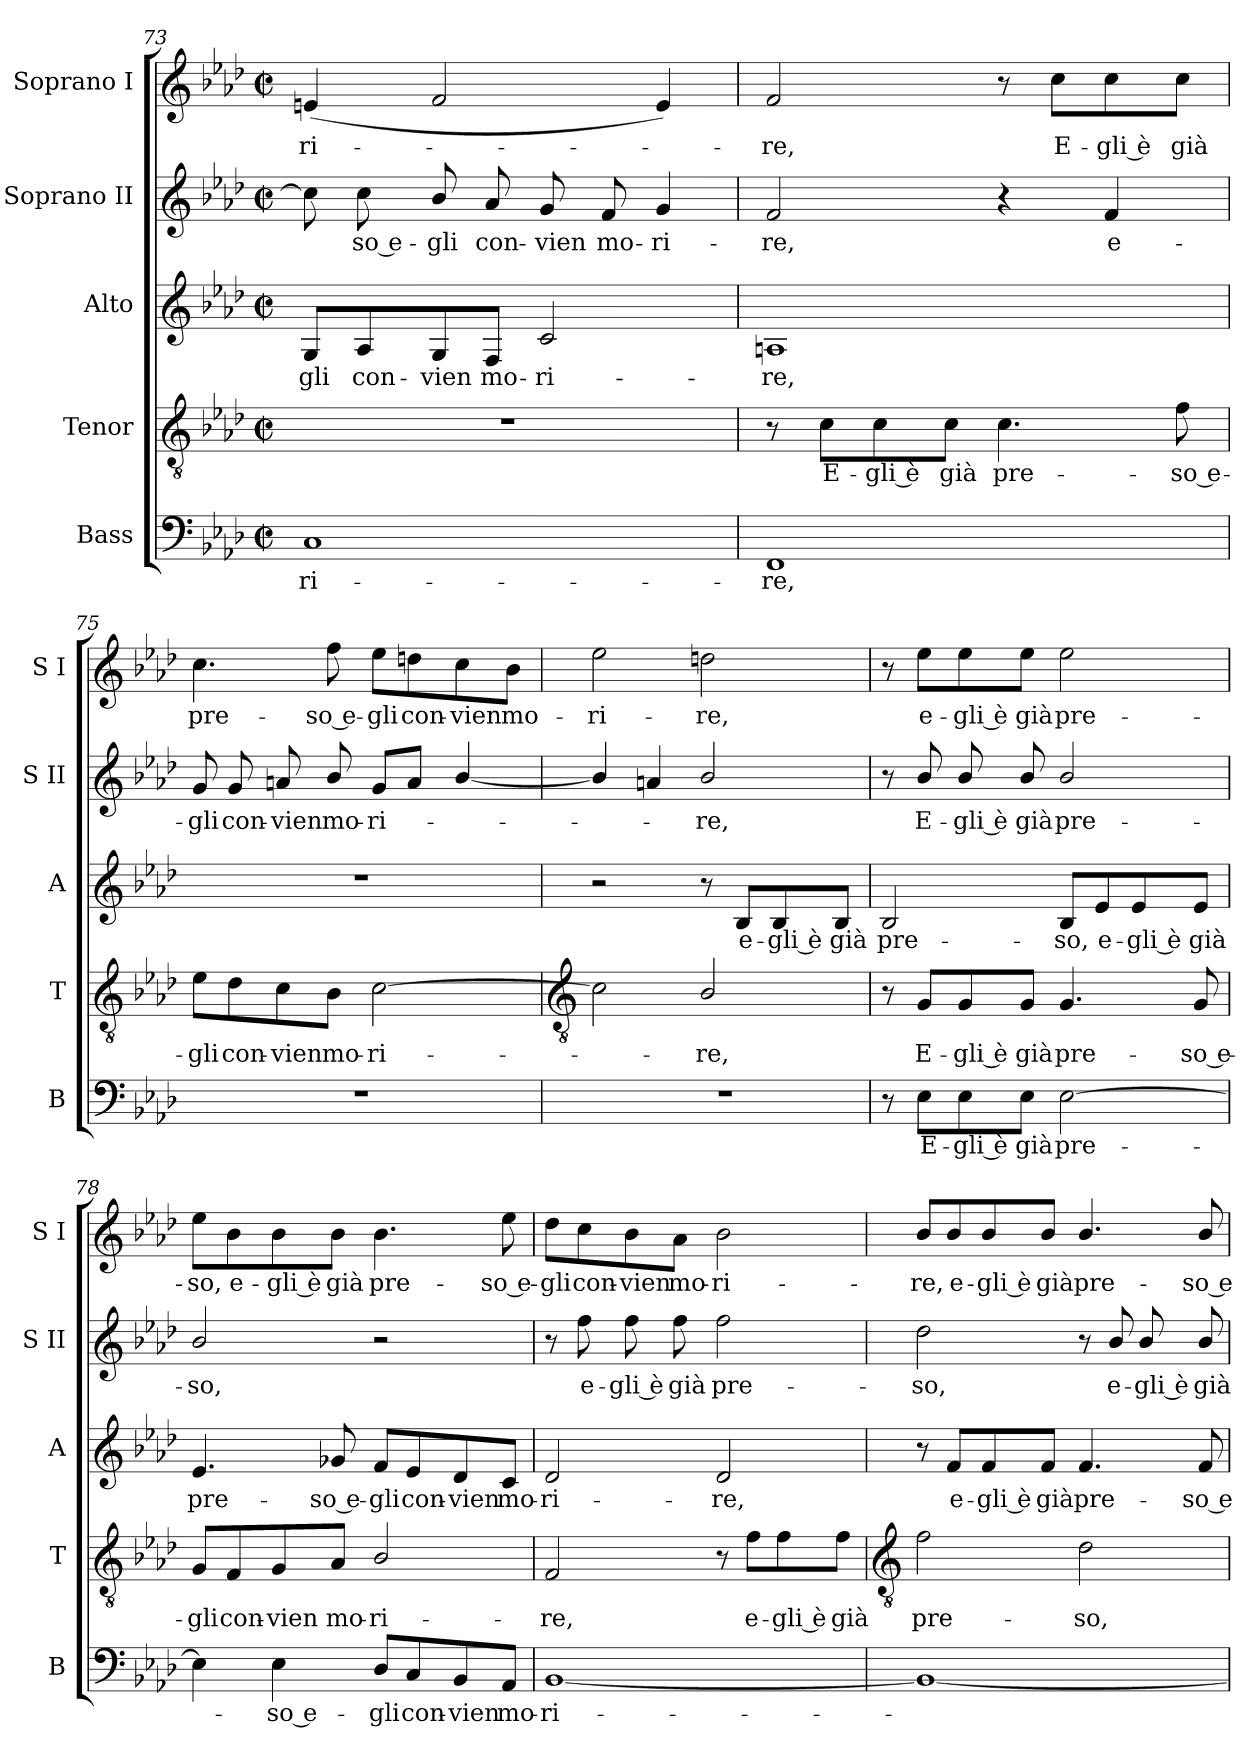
**kern	**text	**kern	**text	**kern	**text	**kern	**text	**kern	**text
*part5	*part5	*part4	*part4	*part3	*part3	*part2	*part2	*part1	*part1
*staff5	*staff5	*staff4	*staff4	*staff3	*staff3	*staff2	*staff2	*staff1	*staff1
*I"Bass	*	*I"Tenor	*	*I"Alto	*	*I"Soprano II	*	*I"Soprano I	*
*I'B	*	*I'T	*	*I'A	*	*I'S II	*	*I'S I	*
!!LO:LB:g=z
*clefF4	*	*clefGv2	*	*clefG2	*	*clefG2	*	*clefG2	*
*k[b-e-a-d-]	*	*k[b-e-a-d-]	*	*k[b-e-a-d-]	*	*k[b-e-a-d-]	*	*k[b-e-a-d-]	*
*A-:	*	*A-:	*	*A-:	*	*A-:	*	*A-:	*
*M2/2	*	*M2/2	*	*M2/2	*	*M2/2	*	*M2/2	*
*met(c|)	*	*met(c|)	*	*met(c|)	*	*met(c|)	*	*met(c|)	*
=73	=73	=73	=73	=73	=73	=73	=73	=73	=73
!	!LO:LY:b	!	!	!	!LO:LY:b	!	!	!	!LO:LY:b
1C	-ri-	1r	.	8G/L	-gli	8cc]	.	(<4en	-ri-
!	!	!	!	!	!LO:LY:b	!	!LO:LY:b	!	!
.	.	.	.	8A-/	con-	8cc	so e-	.	.
!	!	!	!	!	!LO:LY:b	!	!LO:LY:b	!	!
.	.	.	.	8G/	-vien	8b-/	-gli	2f	.
!	!	!	!	!	!LO:LY:b	!	!LO:LY:b	!	!
.	.	.	.	8F/J	mo-	8a-	con-	.	.
!	!	!	!	!	!LO:LY:b	!	!LO:LY:b	!	!
.	.	.	.	2c	-ri-	8g/	-vien	.	.
!	!	!	!	!	!	!	!LO:LY:b	!	!
.	.	.	.	.	.	8f	mo-	.	.
!	!	!	!	!	!	!	!LO:LY:b	!	!
.	.	.	.	.	.	4g/	-ri-	4e)	.
=74	=74	=74	=74	=74	=74	=74	=74	=74	=74
!	!LO:LY:b	!	!	!	!LO:LY:b	!	!LO:LY:b	!	!LO:LY:b
1FF	-re,	8r	.	1An	-re,	2f	-re,	2f	re,
!	!	!	!LO:LY:b	!	!	!	!	!	!
.	.	8c\L	E-	.	.	.	.	.	.
!	!	!	!LO:LY:b	!	!	!	!	!	!
.	.	8c\	-gli è	.	.	.	.	.	.
!	!	!	!LO:LY:b	!	!	!	!	!	!
.	.	8c\J	già	.	.	.	.	.	.
!	!	!	!LO:LY:b	!	!	!	!	!	!
.	.	4.c	pre-	.	.	4r	.	8r	.
!	!	!	!	!	!	!	!	!	!LO:LY:b
.	.	.	.	.	.	.	.	8cc\L	E-
!	!	!	!	!	!	!	!LO:LY:b	!	!LO:LY:b
.	.	.	.	.	.	4f	e-	8cc\	-gli è
!	!	!	!LO:LY:b	!	!	!	!	!	!LO:LY:b
.	.	8f	-so e-	.	.	.	.	8cc\J	già
=75	=75	=75	=75	=75	=75	=75	=75	=75	=75
!	!	!	!LO:LY:b	!	!	!	!LO:LY:b	!	!LO:LY:b
1r	.	8e-\L	-gli	1r	.	8g	-gli	4.cc	pre-
!	!	!	!LO:LY:b	!	!	!	!LO:LY:b	!	!
.	.	8d-\	con-	.	.	8g	con-	.	.
!	!	!	!LO:LY:b	!	!	!	!LO:LY:b	!	!
.	.	8c\	-vien	.	.	8an	-vien	.	.
!	!	!	!LO:LY:b	!	!	!	!LO:LY:b	!	!LO:LY:b
.	.	8B-\J	mo-	.	.	8b-/	mo-	8ff	-so e-
!	!	!	!LO:LY:b	!	!	!	!LO:LY:b	!	!LO:LY:b
.	.	[2c	-ri-	.	.	8gL	-ri-	8ee-\L	-gli
!	!	!	!	!	!	!	!	!	!LO:LY:b
.	.	.	.	.	.	8aJ	.	8ddn\	con-
!	!	!	!	!	!	!	!	!	!LO:LY:b
.	.	.	.	.	.	[4b-/	.	8cc\	-vien
!	!	!	!	!	!	!	!	!	!LO:LY:b
.	.	.	.	.	.	.	.	8b-\J	mo-
!!LO:LB:g=z
=76	=76	=76	=76	=76	=76	=76	=76	=76	=76
*	*	*clefGv2	*	*	*	*	*	*	*
!	!	!	!	!	!	!	!	!	!LO:LY:b
1r	.	2c]	.	2r	.	4b-/]	.	2ee-	-ri-
.	.	.	.	.	.	4an	.	.	.
!	!	!	!LO:LY:b	!	!	!	!LO:LY:b	!	!LO:LY:b
.	.	2B-/	re,	8r	.	2b-/	re,	2ddn	-re,
!	!	!	!	!	!LO:LY:b	!	!	!	!
.	.	.	.	8B-/L	e-	.	.	.	.
!	!	!	!	!	!LO:LY:b	!	!	!	!
.	.	.	.	8B-/	-gli è	.	.	.	.
!	!	!	!	!	!LO:LY:b	!	!	!	!
.	.	.	.	8B-/J	già	.	.	.	.
=77	=77	=77	=77	=77	=77	=77	=77	=77	=77
!	!	!	!	!	!LO:LY:b	!	!	!	!
8r	.	8r	.	2B-	pre-	8r	.	8r	.
!	!LO:LY:b	!	!LO:LY:b	!	!	!	!LO:LY:b	!	!LO:LY:b
8E-\L	E-	8G/L	E-	.	.	8b-/	E-	8ee-\L	e-
!	!LO:LY:b	!	!LO:LY:b	!	!	!	!LO:LY:b	!	!LO:LY:b
8E-\	-gli è	8G/	-gli è	.	.	8b-/	-gli è	8ee-\	-gli è
!	!LO:LY:b	!	!LO:LY:b	!	!	!	!LO:LY:b	!	!LO:LY:b
8E-\J	già	8G/J	già	.	.	8b-/	già	8ee-\J	già
!	!LO:LY:b	!	!LO:LY:b	!	!LO:LY:b	!	!LO:LY:b	!	!LO:LY:b
[2E-	pre-	4.G/	pre-	8B-/L	-so,	2b-/	pre-	2ee-	pre-
!	!	!	!	!	!LO:LY:b	!	!	!	!
.	.	.	.	8e-/	e-	.	.	.	.
!	!	!	!	!	!LO:LY:b	!	!	!	!
.	.	.	.	8e-/	-gli è	.	.	.	.
!	!	!	!LO:LY:b	!	!LO:LY:b	!	!	!	!
.	.	8G/	-so e-	8e-/J	già	.	.	.	.
=78	=78	=78	=78	=78	=78	=78	=78	=78	=78
!	!	!	!LO:LY:b	!	!LO:LY:b	!	!LO:LY:b	!	!LO:LY:b
4E-]	.	8G/L	-gli	4.e-	pre-	2b-/	-so,	8ee-\L	-so,
!	!	!	!LO:LY:b	!	!	!	!	!	!LO:LY:b
.	.	8F/	con-	.	.	.	.	8b-\	e-
!	!LO:LY:b	!	!LO:LY:b	!	!	!	!	!	!LO:LY:b
4E-	so e-	8G/	-vien	.	.	.	.	8b-\	-gli è
!	!	!	!LO:LY:b	!	!LO:LY:b	!	!	!	!LO:LY:b
.	.	8A-/J	mo-	8g-X/	-so e-	.	.	8b-\J	già
!	!LO:LY:b	!	!LO:LY:b	!	!LO:LY:b	!	!	!	!LO:LY:b
8D-/L	-gli	2B-/	-ri-	8f/L	-gli	2r	.	4.b-	pre-
!	!LO:LY:b	!	!	!	!LO:LY:b	!	!	!	!
8C/	con-	.	.	8e-/	con-	.	.	.	.
!	!LO:LY:b	!	!	!	!LO:LY:b	!	!	!	!
8BB-/	-vien	.	.	8d-/	-vien	.	.	.	.
!	!LO:LY:b	!	!	!	!LO:LY:b	!	!	!	!LO:LY:b
8AA-/J	mo-	.	.	8c/J	mo-	.	.	8ee-	-so e-
=79	=79	=79	=79	=79	=79	=79	=79	=79	=79
!	!LO:LY:b	!	!LO:LY:b	!	!LO:LY:b	!	!	!	!LO:LY:b
[1BB-	-ri-	2F	-re,	2d-	-ri-	8r	.	8dd-\L	-gli
!	!	!	!	!	!	!	!LO:LY:b	!	!LO:LY:b
.	.	.	.	.	.	8ff	e-	8cc\	con-
!	!	!	!	!	!	!	!LO:LY:b	!	!LO:LY:b
.	.	.	.	.	.	8ff	-gli è	8b-\	-vien
!	!	!	!	!	!	!	!LO:LY:b	!	!LO:LY:b
.	.	.	.	.	.	8ff	già	8a-\J	mo-
!	!	!	!	!	!LO:LY:b	!	!LO:LY:b	!	!LO:LY:b
.	.	8r	.	2d-	-re,	2ff	pre-	2b-	-ri-
!	!	!	!LO:LY:b	!	!	!	!	!	!
.	.	8f\L	e-	.	.	.	.	.	.
!	!	!	!LO:LY:b	!	!	!	!	!	!
.	.	8f\	-gli è	.	.	.	.	.	.
!	!	!	!LO:LY:b	!	!	!	!	!	!
.	.	8f\J	già	.	.	.	.	.	.
!!LO:LB:g=z
=80	=80	=80	=80	=80	=80	=80	=80	=80	=80
*	*	*clefGv2	*	*	*	*	*	*	*
!	!	!	!LO:LY:b	!	!	!	!LO:LY:b	!	!LO:LY:b
1BB-_	.	2f	pre-	8r	.	2dd-	-so,	8b-/L	-re,
!	!	!	!	!	!LO:LY:b	!	!	!	!LO:LY:b
.	.	.	.	8f/L	e-	.	.	8b-/	e-
!	!	!	!	!	!LO:LY:b	!	!	!	!LO:LY:b
.	.	.	.	8f/	-gli è	.	.	8b-/	-gli è
!	!	!	!	!	!LO:LY:b	!	!	!	!LO:LY:b
.	.	.	.	8f/J	già	.	.	8b-/J	già
!	!	!	!LO:LY:b	!	!LO:LY:b	!	!	!	!LO:LY:b
.	.	2d-	-so,	4.f	pre-	8r	.	4.b-/	pre-
!	!	!	!	!	!	!	!LO:LY:b	!	!
.	.	.	.	.	.	8b-/	e-	.	.
!	!	!	!	!	!	!	!LO:LY:b	!	!
.	.	.	.	.	.	8b-/	-gli è	.	.
!	!	!	!	!	!LO:LY:b	!	!LO:LY:b	!	!LO:LY:b
.	.	.	.	8f	-so e-	8b-/	già	8b-/	-so e-
=	=	=	=	=	=	=	=	=	=
*-	*-	*-	*-	*-	*-	*-	*-	*-	*-
